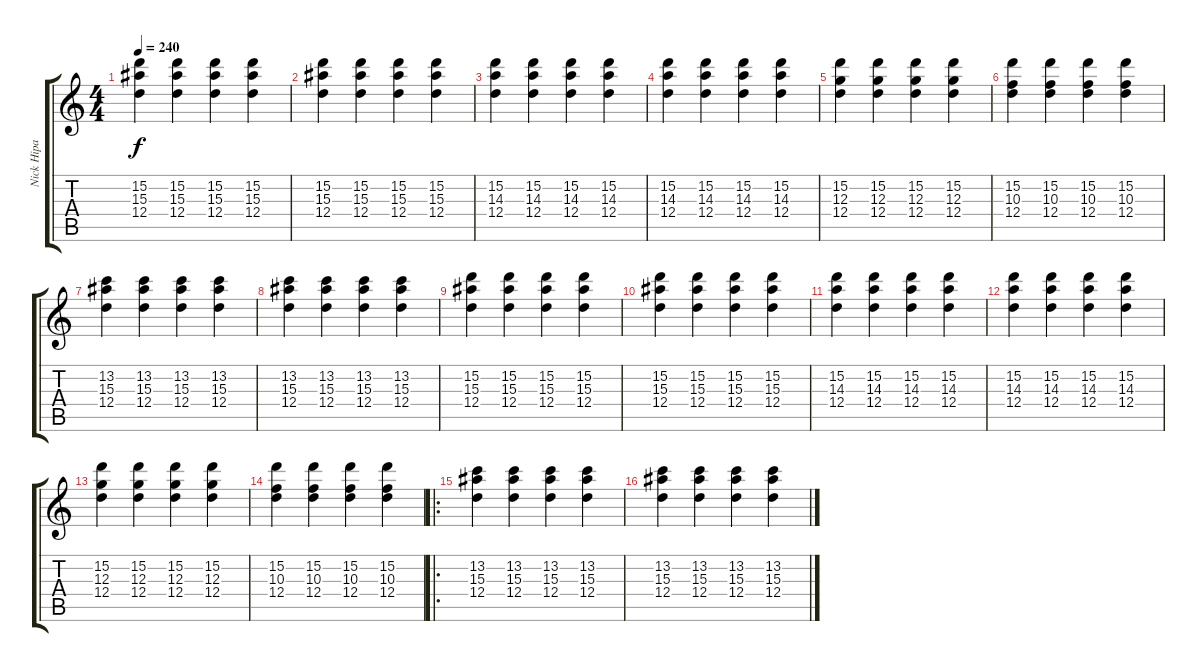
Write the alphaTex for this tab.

\track ("Nick Hipa" "Nick Hipa") {instrument distortionguitar}
\staff {score tabs}
\tuning (E4 B3 G3 D3 A2 D2) {hide}
\ts (4 4)
\tempo 240
\clef g2
\ks c
(15.2 15.3 12.4).4{dy f} (15.2 15.3 12.4).4 (15.2 15.3 12.4).4 (15.2 15.3 12.4).4 |
(15.2 15.3 12.4).4 (15.2 15.3 12.4).4 (15.2 15.3 12.4).4 (15.2 15.3 12.4).4 |
(15.2 14.3 12.4).4 (15.2 14.3 12.4).4 (15.2 14.3 12.4).4 (15.2 14.3 12.4).4 |
(15.2 14.3 12.4).4 (15.2 14.3 12.4).4 (15.2 14.3 12.4).4 (15.2 14.3 12.4).4 |
(15.2 12.3 12.4).4 (15.2 12.3 12.4).4 (15.2 12.3 12.4).4 (15.2 12.3 12.4).4 |
(15.2 10.3 12.4).4 (15.2 10.3 12.4).4 (15.2 10.3 12.4).4 (15.2 10.3 12.4).4 |
(13.2 15.3 12.4).4 (13.2 15.3 12.4).4 (13.2 15.3 12.4).4 (13.2 15.3 12.4).4 |
(13.2 15.3 12.4).4 (13.2 15.3 12.4).4 (13.2 15.3 12.4).4 (13.2 15.3 12.4).4 |
(15.2 15.3 12.4).4 (15.2 15.3 12.4).4 (15.2 15.3 12.4).4 (15.2 15.3 12.4).4 |
(15.2 15.3 12.4).4 (15.2 15.3 12.4).4 (15.2 15.3 12.4).4 (15.2 15.3 12.4).4 |
(15.2 14.3 12.4).4 (15.2 14.3 12.4).4 (15.2 14.3 12.4).4 (15.2 14.3 12.4).4 |
(15.2 14.3 12.4).4 (15.2 14.3 12.4).4 (15.2 14.3 12.4).4 (15.2 14.3 12.4).4 |
(15.2 12.3 12.4).4 (15.2 12.3 12.4).4 (15.2 12.3 12.4).4 (15.2 12.3 12.4).4 |
(15.2 10.3 12.4).4 (15.2 10.3 12.4).4 (15.2 10.3 12.4).4 (15.2 10.3 12.4).4 |
\ro
(13.2 15.3 12.4).4 (13.2 15.3 12.4).4 (13.2 15.3 12.4).4 (13.2 15.3 12.4).4 |
(13.2 15.3 12.4).4 (13.2 15.3 12.4).4 (13.2 15.3 12.4).4 (13.2 15.3 12.4).4
